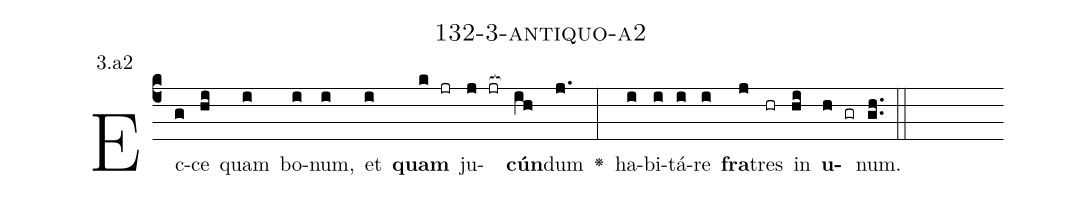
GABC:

name: 132-3-antiquo-a2;
annotation: 3.a2;
%%
(c4)Ec(g)ce(hi) quam(i) bo(i)num,(i) et(i) <b>quam</b>(k jr) ju(j jr[ocb:1{])<b>cún</b>(ih[ocb:0}])dum(j.) <v>\greheightstar</v>(:) ha(i)bi(i)tá(i)re(i) <b>fra</b>(j)tres(hr) in(hi) <b>u</b>(h gr)num.(gh..) (::)


%E(i) u(i) o(j) u(hi) a(h) e.(gh..) (::)
